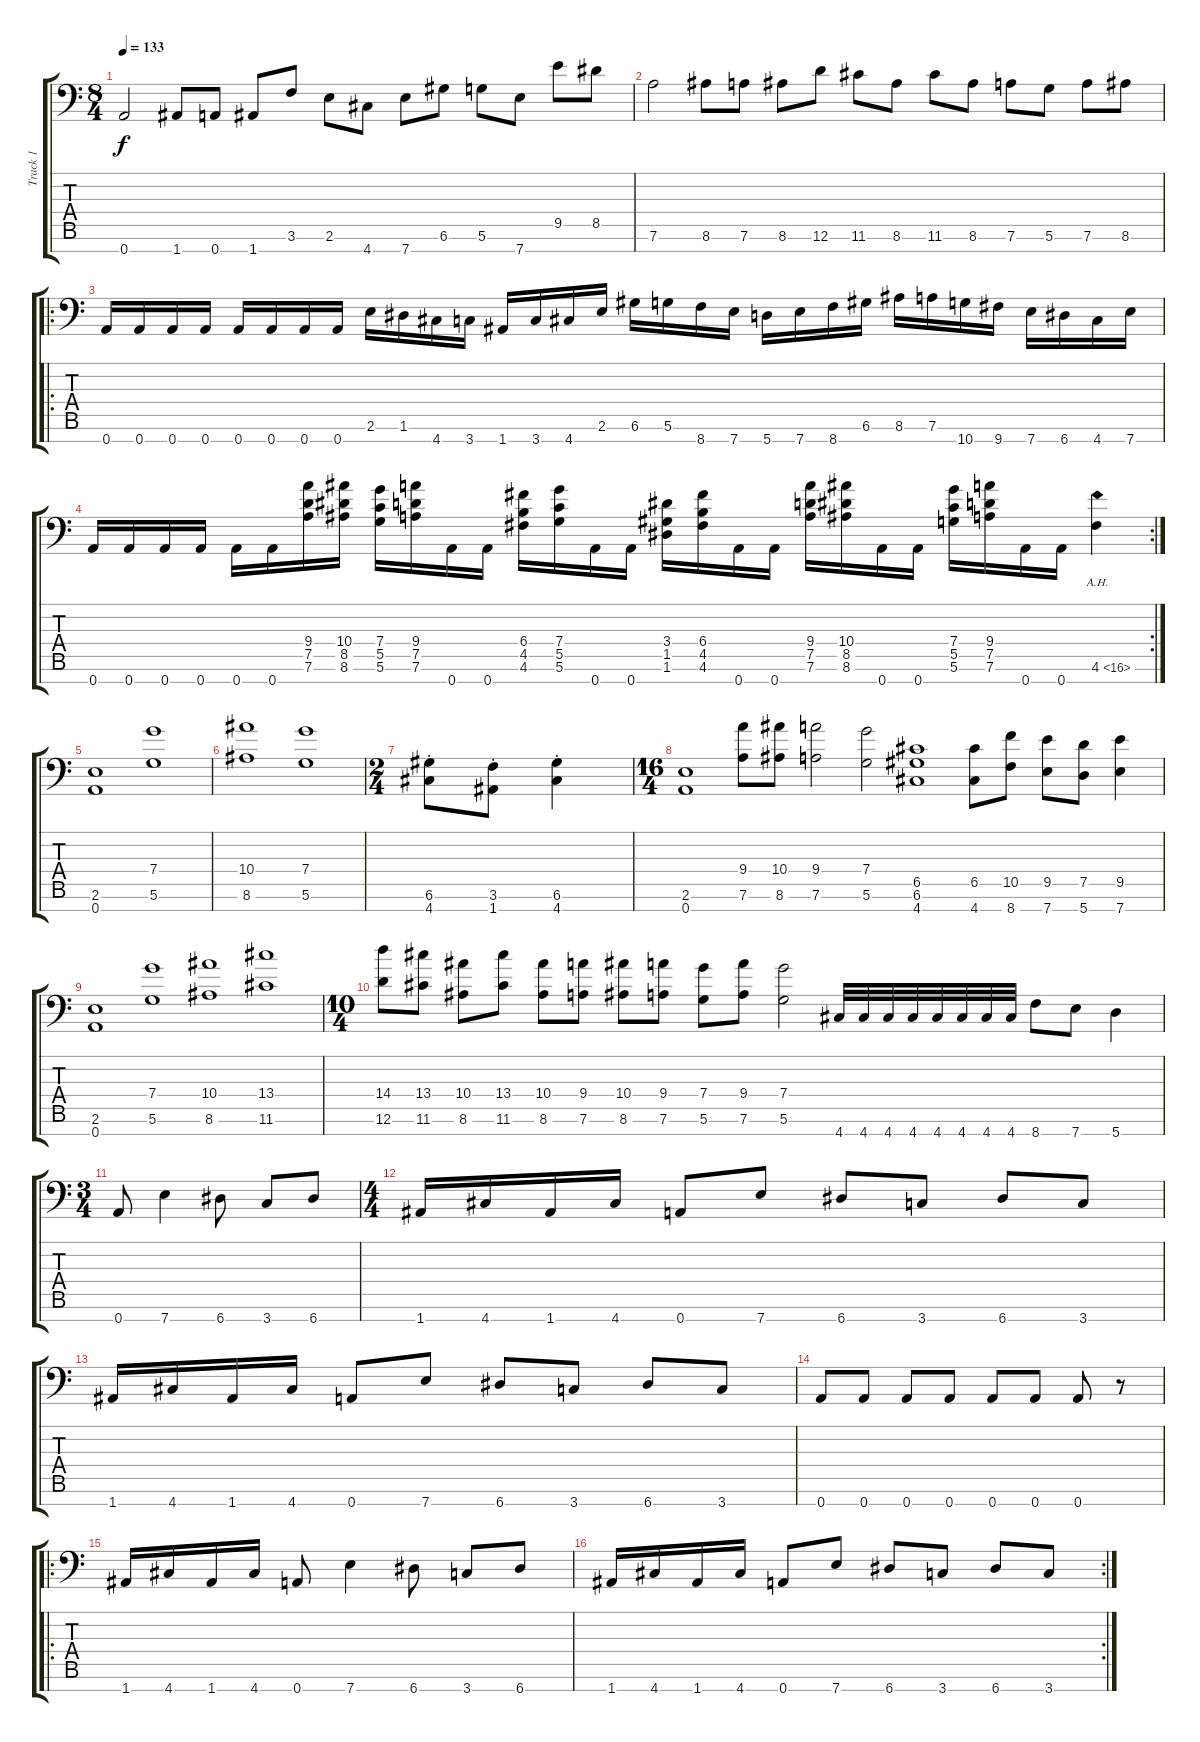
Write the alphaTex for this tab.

\track ("Track 1" "Track 1") {instrument distortionguitar}
\staff {score tabs}
\tuning (D4 A3 F3 C3 G2 D2 A1) {hide}
\ts (8 4)
\tempo 133
\clef f4
\ks c
0.7.2{dy f} 1.7.8 0.7.8 1.7.8 3.6.8 2.6.8 4.7.8 7.7.8 6.6.8 5.6.8 7.7.8 9.5.8 8.5.8 |
7.6.2 8.6.8 7.6.8 8.6.8 12.6.8 11.6.8 8.6.8 11.6.8 8.6.8 7.6.8 5.6.8 7.6.8 8.6.8 |
\ro
0.7.16 0.7.16 0.7.16 0.7.16 0.7.16 0.7.16 0.7.16 0.7.16 2.6.16 1.6.16 4.7.16 3.7.16 1.7.16 3.7.16 4.7.16 2.6.16 6.6.16 5.6.16 8.7.16 7.7.16 5.7.16 7.7.16 8.7.16 6.6.16 8.6.16 7.6.16 10.7.16 9.7.16 7.7.16 6.7.16 4.7.16 7.7.16 |
\rc 2
0.7.16 0.7.16 0.7.16 0.7.16 0.7.16 0.7.16 (9.4 7.5 7.6).16 (10.4 8.5 8.6).16 (7.4 5.5 5.6).16 (9.4 7.5 7.6).16 0.7.16 0.7.16 (6.4 4.5 4.6).16 (7.4 5.5 5.6).16 0.7.16 0.7.16 (3.4 1.5 1.6).16 (6.4 4.5 4.6).16 0.7.16 0.7.16 (9.4 7.5 7.6).16 (10.4 8.5 8.6).16 0.7.16 0.7.16 (7.4 5.5 5.6).16 (9.4 7.5 7.6).16 0.7.16 0.7.16 4.6{ah 12}.4 |
(2.6 0.7).1 (7.4 5.6).1 |
(10.4 8.6).1 (7.4 5.6).1 |
\ts (2 4)
(6.6{st} 4.7{st}).8 (3.6{st} 1.7{st}).8 (6.6{st} 4.7{st}).4 |
\ts (16 4)
(2.6 0.7).1 (9.4 7.6).8 (10.4 8.6).8 (9.4 7.6).2 (7.4 5.6).2 (6.5 6.6 4.7).1 (6.5 4.7).8 (10.5 8.7).8 (9.5 7.7).8 (7.5 5.7).8 (9.5 7.7).4 |
(2.6 0.7).1 (7.4 5.6).1 (10.4 8.6).1 (13.4 11.6).1 |
\ts (10 4)
(14.4 12.6).8 (13.4 11.6).8 (10.4 8.6).8 (13.4 11.6).8 (10.4 8.6).8 (9.4 7.6).8 (10.4 8.6).8 (9.4 7.6).8 (7.4 5.6).8 (9.4 7.6).8 (7.4 5.6).2 4.7.32 4.7.32 4.7.32 4.7.32 4.7.32 4.7.32 4.7.32 4.7.32 8.7.8 7.7.8 5.7.4 |
\ts (3 4)
0.7.8 7.7.4 6.7.8 3.7.8 6.7.8 |
\ts (4 4)
1.7.16 4.7.16 1.7.16 4.7.16 0.7.8 7.7.8 6.7.8 3.7.8 6.7.8 3.7.8 |
1.7.16 4.7.16 1.7.16 4.7.16 0.7.8 7.7.8 6.7.8 3.7.8 6.7.8 3.7.8 |
0.7.8 0.7.8 0.7.8 0.7.8 0.7.8 0.7.8 0.7.8 r.8 |
\ro
1.7.16 4.7.16 1.7.16 4.7.16 0.7.8 7.7.4 6.7.8 3.7.8 6.7.8 |
\rc 2
1.7.16 4.7.16 1.7.16 4.7.16 0.7.8 7.7.8 6.7.8 3.7.8 6.7.8 3.7.8
